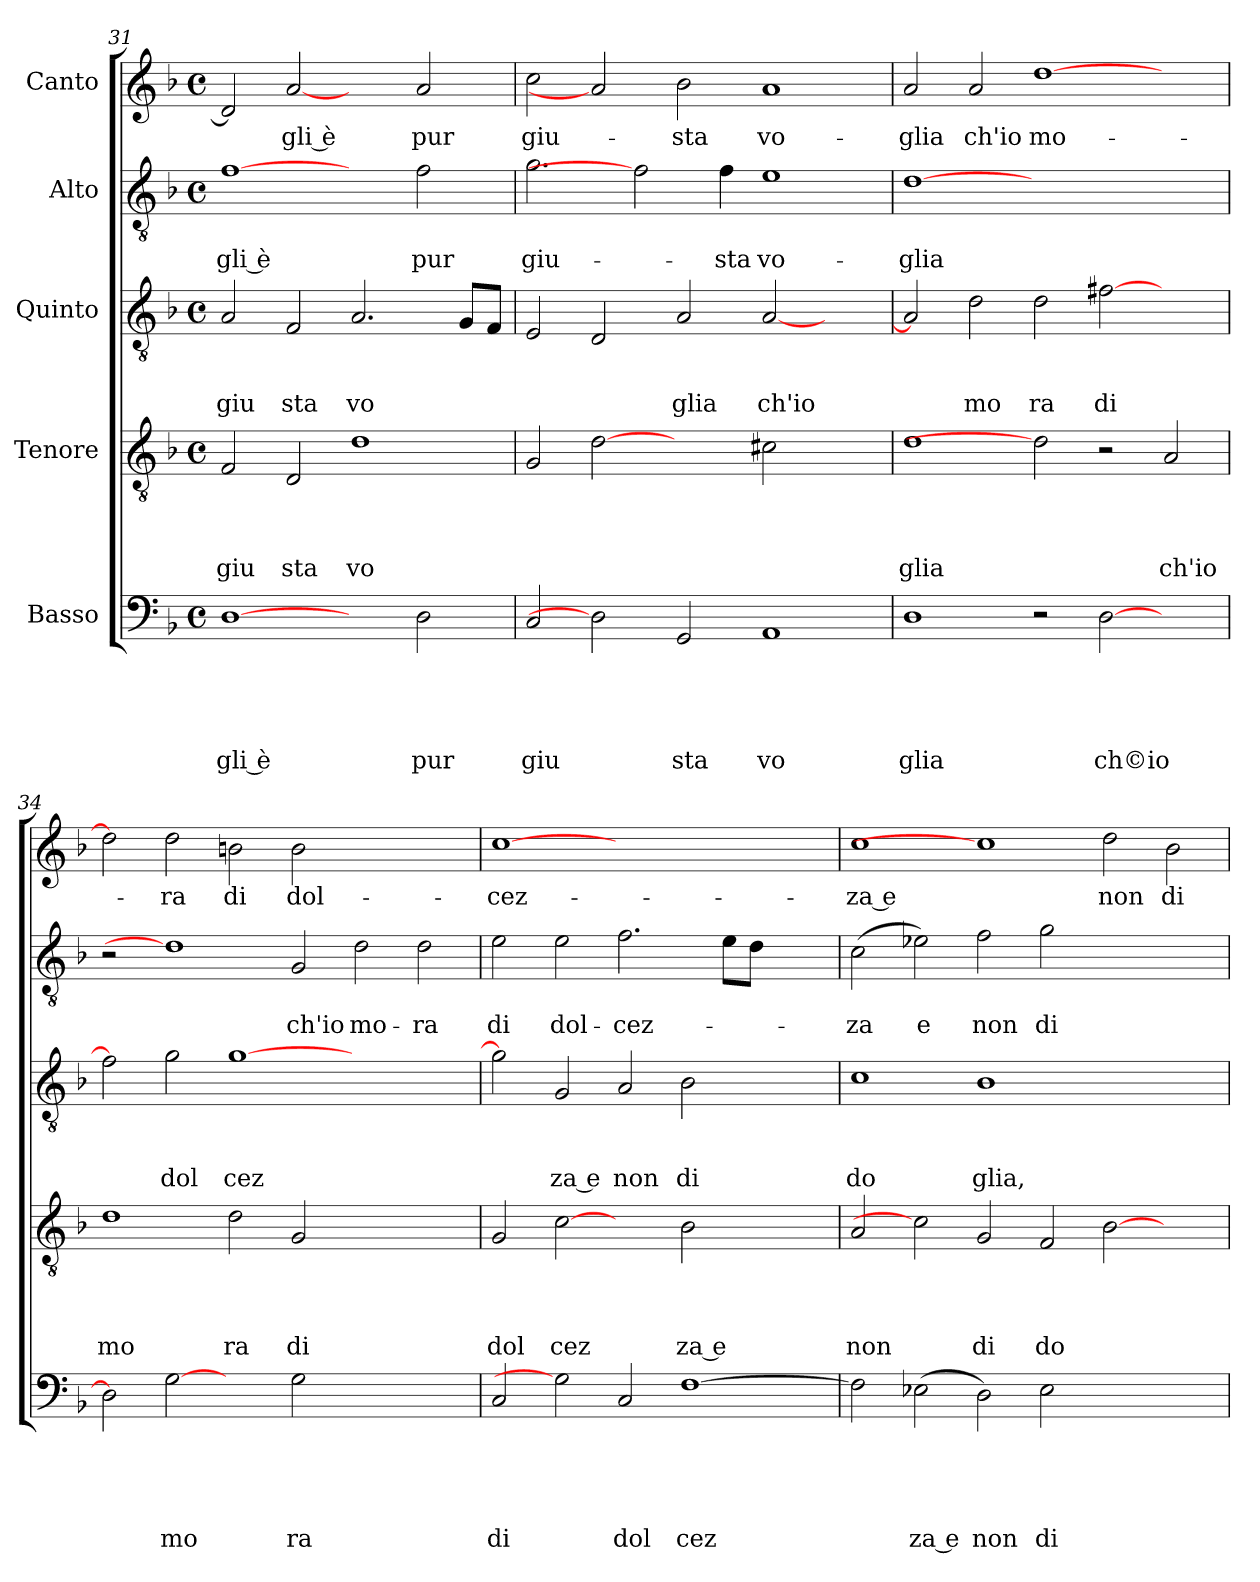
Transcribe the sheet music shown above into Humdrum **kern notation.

**kern	**text	**text	**text	**text	**text	**kern	**text	**text	**text	**text	**kern	**text	**text	**text	**kern	**text	**text	**kern	**text
*part5	*part5	*part5	*part5	*part5	*part5	*part4	*part4	*part4	*part4	*part4	*part3	*part3	*part3	*part3	*part2	*part2	*part2	*part1	*part1
*staff5	*staff5	*staff5	*staff5	*staff5	*staff5	*staff4	*staff4	*staff4	*staff4	*staff4	*staff3	*staff3	*staff3	*staff3	*staff2	*staff2	*staff2	*staff1	*staff1
*I"Basso	*	*	*	*	*	*I"Tenore	*	*	*	*	*I"Quinto	*	*	*	*I"Alto	*	*	*I"Canto	*
*clefF4	*	*	*	*	*	*clefGv2	*	*	*	*	*clefGv2	*	*	*	*clefGv2	*	*	*clefG2	*
*k[b-]	*	*	*	*	*	*k[b-]	*	*	*	*	*k[b-]	*	*	*	*k[b-]	*	*	*k[b-]	*
*F:	*	*	*	*	*	*F:	*	*	*	*	*F:	*	*	*	*F:	*	*	*F:	*
*M4/4	*	*	*	*	*	*M4/4	*	*	*	*	*M4/4	*	*	*	*M4/4	*	*	*M4/4	*
*met(c)	*	*	*	*	*	*met(c)	*	*	*	*	*met(c)	*	*	*	*met(c)	*	*	*met(c)	*
=31	=31	=31	=31	=31	=31	=31	=31	=31	=31	=31	=31	=31	=31	=31	=31	=31	=31	=31	=31
!	!	!	!	!	!LO:LY:b:rj	!	!	!	!	!LO:LY:b	!	!	!	!LO:LY:b	!	!	!LO:LY:b:rj	!	!
[1D	.	.	.	.	gli è	2F/	.	.	.	giu	2A/	.	.	giu	[1f	.	-gli è	2d/]	.
!	!	!	!	!	!	!	!	!	!	!LO:LY:b	!	!	!	!LO:LY:b	!	!	!	!	!LO:LY:b:rj
.	.	.	.	.	.	2D/	.	.	.	sta	2F/	.	.	sta	.	.	.	[2a	-gli è
!	!	!	!	!	!	!	!	!	!	!LO:LY:b	!	!	!	!LO:LY:b	!	!	!	!	!
2ryy	.	.	.	.	.	1d	.	.	.	vo	2.A/	.	.	vo	2ryy	.	.	2ryy	.
!	!	!	!	!	!LO:LY:b	!	!	!	!	!	!	!	!	!	!	!	!LO:LY:b	!	!LO:LY:b
2D\	.	.	.	.	pur	.	.	.	.	.	.	.	.	.	2f\	.	pur	2a/	pur
.	.	.	.	.	.	.	.	.	.	.	8G/L	.	.	.	.	.	.	.	.
.	.	.	.	.	.	.	.	.	.	.	8F/J	.	.	.	.	.	.	.	.
=32	=32	=32	=32	=32	=32	=32	=32	=32	=32	=32	=32	=32	=32	=32	=32	=32	=32	=32	=32
!	!	!	!	!	!LO:LY:b	!	!	!	!	!	!	!	!	!	!	!	!LO:LY:b	!	!LO:LY:b
2C/	.	.	.	.	giu	2G/	.	.	.	.	2E/	.	.	.	2.g\	.	giu-	2cc\	giu-
2D]	.	.	.	.	.	[2d	.	.	.	.	2D/	.	.	.	.	.	.	2a]	.
.	.	.	.	.	.	.	.	.	.	.	.	.	.	.	2f]	.	.	.	.
!	!	!	!	!	!LO:LY:b	!	!	!	!	!	!	!	!	!LO:LY:b	!	!	!	!	!LO:LY:b
2GG/	.	.	.	.	sta	2ryy	.	.	.	.	2A/	.	.	glia	.	.	.	2b-\	-sta
!	!	!	!	!	!	!	!	!	!	!	!	!	!	!	!	!	!LO:LY:b	!	!
.	.	.	.	.	.	.	.	.	.	.	.	.	.	.	4f\	.	-sta	.	.
!	!	!	!	!	!LO:LY:b	!	!	!	!	!	!	!	!	!LO:LY:b	!	!	!LO:LY:b	!	!LO:LY:b
1AA	.	.	.	.	vo	2c#X\	.	.	.	.	[<2A/	.	.	ch'io	1e	.	vo-	1a	vo-
.	.	.	.	.	.	2ryy	.	.	.	.	2ryy	.	.	.	.	.	.	.	.
=33	=33	=33	=33	=33	=33	=33	=33	=33	=33	=33	=33	=33	=33	=33	=33	=33	=33	=33	=33
!	!	!	!	!	!LO:LY:b	!	!	!	!	!LO:LY:b	!	!	!	!	!	!	!LO:LY:b	!	!LO:LY:b
1D	.	.	.	.	glia	1d	.	.	.	glia	2A/]	.	.	.	[1d	.	-glia	2a/	-glia
!	!	!	!	!	!	!	!	!	!	!	!	!	!	!LO:LY:b	!	!	!	!	!LO:LY:b
.	.	.	.	.	.	.	.	.	.	.	2d\	.	.	mo	.	.	.	2a/	ch'io
!	!	!	!	!	!	!	!	!	!	!	!	!	!	!LO:LY:b	!	!	!	!	!LO:LY:b
2r	.	.	.	.	.	2d]	.	.	.	.	2d\	.	.	ra	1.ryy	.	.	[>1dd	mo-
!	!	!	!	!	!LO:LY:b	!	!	!	!	!	!	!	!	!LO:LY:b	!	!	!	!	!
[>2D\	.	.	.	.	ch©io	2r	.	.	.	.	[>2f#X\	.	.	di	.	.	.	.	.
!	!	!	!	!	!	!	!	!	!	!LO:LY:b	!	!	!	!	!	!	!	!	!
2ryy	.	.	.	.	.	2A/	.	.	.	ch'io	2ryy	.	.	.	.	.	.	2ryy	.
=34	=34	=34	=34	=34	=34	=34	=34	=34	=34	=34	=34	=34	=34	=34	=34	=34	=34	=34	=34
!	!	!	!	!	!	!	!	!	!	!LO:LY:b	!	!	!	!	!	!	!	!	!
2D\]	.	.	.	.	.	1d	.	.	.	mo	2f#\]	.	.	.	2r	.	.	2dd\]	.
!	!	!	!	!	!LO:LY:b	!	!	!	!	!	!	!	!	!LO:LY:b	!	!	!	!	!LO:LY:b
[2G	.	.	.	.	mo	.	.	.	.	.	2g\	.	.	dol	1d]	.	.	2dd\	-ra
!	!	!	!	!	!	!	!	!	!	!LO:LY:b	!	!	!	!LO:LY:b	!	!	!	!	!LO:LY:b
2ryy	.	.	.	.	.	2d\	.	.	.	ra	[>1g	.	.	cez	.	.	.	2bn\	di
!	!	!	!	!	!LO:LY:b	!	!	!	!	!LO:LY:b	!	!	!	!	!	!	!LO:LY:b	!	!LO:LY:b
2G\	.	.	.	.	ra	2G/	.	.	.	di	.	.	.	.	2G/	.	ch'io	2b\	dol-
!	!	!	!	!	!	!	!	!	!	!	!	!	!	!	!	!	!LO:LY:b	!	!
1ryy	.	.	.	.	.	1ryy	.	.	.	.	1ryy	.	.	.	2d\	.	mo-	1ryy	.
!	!	!	!	!	!	!	!	!	!	!	!	!	!	!	!	!	!LO:LY:b	!	!
.	.	.	.	.	.	.	.	.	.	.	.	.	.	.	2d\	.	-ra	.	.
=35	=35	=35	=35	=35	=35	=35	=35	=35	=35	=35	=35	=35	=35	=35	=35	=35	=35	=35	=35
!	!	!	!	!	!LO:LY:b	!	!	!	!	!LO:LY:b	!	!	!	!	!	!	!LO:LY:b	!	!LO:LY:b
2C/	.	.	.	.	di	2G/	.	.	.	dol	2g\]	.	.	.	2e\	.	di	[1cc	-cez-
!	!	!	!	!	!	!	!	!	!	!LO:LY:b	!	!	!	!LO:LY:b:rj	!	!	!LO:LY:b	!	!
2G]	.	.	.	.	.	[2c	.	.	.	cez	2G/	.	.	za e	2e\	.	dol-	.	.
!	!	!	!	!	!LO:LY:b	!	!	!	!	!	!	!	!	!LO:LY:b	!	!	!LO:LY:b	!	!
2C/	.	.	.	.	dol	2ryy	.	.	.	.	2A/	.	.	non	2.f\	.	-cez-	1.ryy	.
!	!	!	!	!	!LO:LY:b	!	!	!	!	!LO:LY:b:rj	!	!	!	!LO:LY:b	!	!	!	!	!
[>1F	.	.	.	.	cez	2B-\	.	.	.	za e	2B-\	.	.	di	.	.	.	.	.
.	.	.	.	.	.	.	.	.	.	.	.	.	.	.	8e\L	.	.	.	.
.	.	.	.	.	.	.	.	.	.	.	.	.	.	.	8d\J	.	.	.	.
.	.	.	.	.	.	2ryy	.	.	.	.	2ryy	.	.	.	2ryy	.	.	.	.
!!LO:PB:g=z
=36	=36	=36	=36	=36	=36	=36	=36	=36	=36	=36	=36	=36	=36	=36	=36	=36	=36	=36	=36
!	!	!	!	!	!	!	!	!	!	!LO:LY:b	!	!	!	!LO:LY:b	!	!	!LO:LY:b	!	!LO:LY:b:rj
2F\]	.	.	.	.	.	2A/	.	.	.	non	1c	.	.	do	(>2c\	.	-za	1cc	-za e
!	!	!	!	!	!LO:LY:b:rj	!	!	!	!	!	!	!	!	!	!	!	!LO:LY:b	!	!
(<2E-X\	.	.	.	.	za e	2c]	.	.	.	.	.	.	.	.	2e-X\)	.	e	.	.
!	!	!	!	!	!LO:LY:b	!	!	!	!	!LO:LY:b	!	!	!	!LO:LY:b	!	!	!LO:LY:b	!	!
2D\)	.	.	.	.	non	2G/	.	.	.	di	1B-	.	.	glia,	2f\	.	non	1cc]	.
!	!	!	!	!	!LO:LY:b	!	!	!	!	!LO:LY:b	!	!	!	!	!	!	!LO:LY:b	!	!
2E-\	.	.	.	.	di	2F/	.	.	.	do	.	.	.	.	2g\	.	di	.	.
!	!	!	!	!	!	!	!	!	!	!	!	!	!	!	!	!	!	!	!LO:LY:b
1ryy	.	.	.	.	.	[>2B-\	.	.	.	.	1ryy	.	.	.	1ryy	.	.	2dd\	non
!	!	!	!	!	!	!	!	!	!	!	!	!	!	!	!	!	!	!	!LO:LY:b
.	.	.	.	.	.	2ryy	.	.	.	.	.	.	.	.	.	.	.	2b-\	di
=	=	=	=	=	=	=	=	=	=	=	=	=	=	=	=	=	=	=	=
*-	*-	*-	*-	*-	*-	*-	*-	*-	*-	*-	*-	*-	*-	*-	*-	*-	*-	*-	*-
